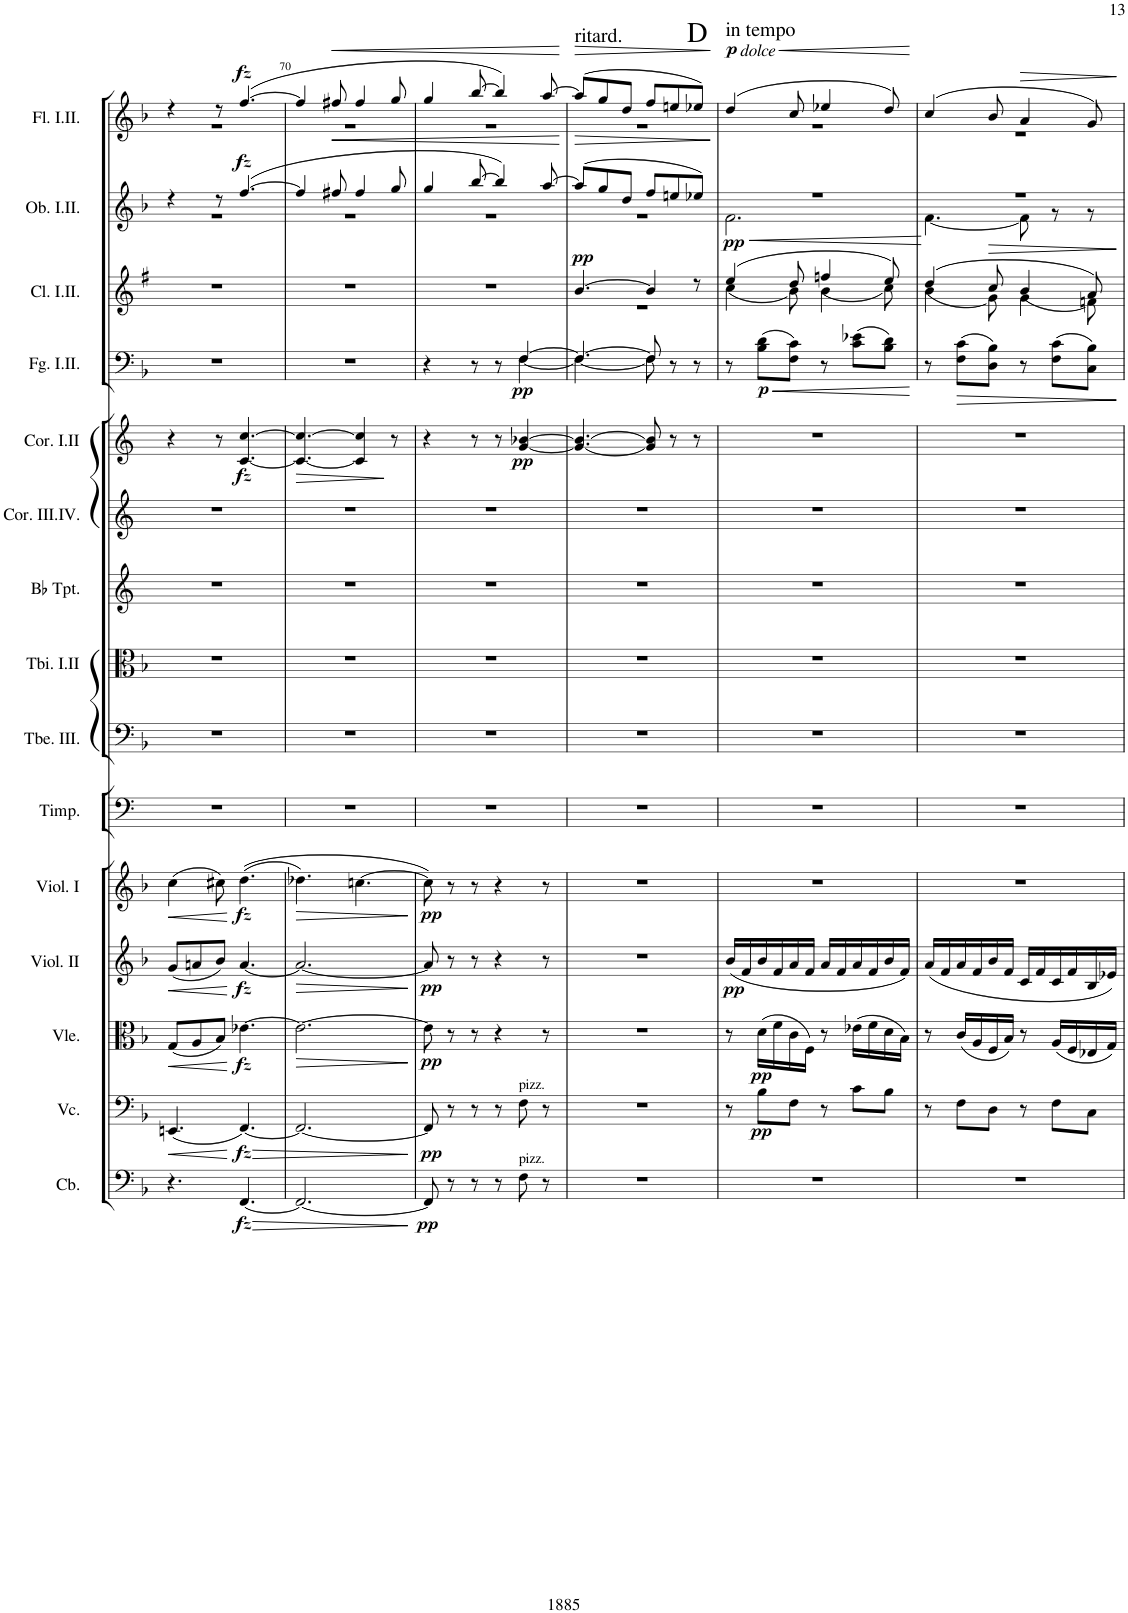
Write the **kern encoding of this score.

**kern	**dynam	**kern	**dynam	**kern	**dynam	**kern	**dynam	**kern	**dynam	**kern	**kern	**kern	**kern	**kern	**kern	**dynam	**kern	**dynam	**kern	**dynam	**kern	**dynam	**kern	**dynam
*part15	*part15	*part14	*part14	*part13	*part13	*part12	*part12	*part11	*part11	*part10	*part9	*part8	*part7	*part6	*part5	*part5	*part4	*part4	*part3	*part3	*part2	*part2	*part1	*part1
*staff15	*staff15	*staff14	*staff14	*staff13	*staff13	*staff12	*staff12	*staff11	*staff11	*staff10	*staff9	*staff8	*staff7	*staff6	*staff5	*staff5	*staff4	*staff4	*staff3	*staff3	*staff2	*staff2	*staff1	*staff1
*I"Contrabassi	*	*I"Violoncelli	*	*I"Viole	*	*I"Violini II	*	*I"Violini I	*	*I"Timpani D, A	*I"Trombone III.	*I"Tromboni I.II.	*I"Trombe I.II. in D	*I"Corni in D III.IV.	*I"Corni in F I.II.	*	*I"Fagotti I.II.	*	*I"Clarinetti in B I.II.	*	*I"Oboi I.II.	*	*I"Flauti I.II.	*
*I'Cb.	*	*I'Vc.	*	*I'Vle.	*	*I'Viol. II	*	*I'Viol. I	*	*I'Timp.	*I'Tbe. III.	*I'Tbi. I.II	*I'Tbe. I.II.	*I'Cor. III.IV.	*I'Cor. I.II	*	*I'Fg. I.II.	*	*I'Cl. I.II.	*	*I'Ob. I.II.	*	*I'Fl. I.II.	*
!!LO:PB:g=z
*clefF4	*	*clefF4	*	*clefC3	*	*clefG2	*	*clefG2	*	*clefF4	*clefF4	*clefC3	*clefG2	*clefG2	*clefG2	*	*clefF4	*	*clefG2	*	*clefG2	*	*clefG2	*
*Trd7c12	*	*	*	*	*	*	*	*	*	*	*	*	*Trd1c2	*Trd6c10	*Trd4c7	*	*	*	*Trd1c2	*	*	*	*	*
*k[b-]	*	*k[b-]	*	*k[b-]	*	*k[b-]	*	*k[b-]	*	*k[]	*k[b-]	*k[b-]	*k[]	*k[]	*k[]	*	*k[b-]	*	*k[f#]	*	*k[b-]	*	*k[b-]	*
*M6/8	*	*M6/8	*	*M6/8	*	*M6/8	*	*M6/8	*	*M6/8	*M6/8	*M6/8	*M6/8	*M6/8	*M6/8	*	*M6/8	*	*M6/8	*	*M6/8	*	*M6/8	*
=69	=69	=69	=69	=69	=69	=69	=69	=69	=69	=69	=69	=69	=69	=69	=69	=69	=69	=69	=69	=69	=69	=69	=69	=69
!	!	!	!LO:HP:b	!	!LO:HP:b	!	!LO:HP:b	!	!LO:HP:b	!	!	!	!	!	!	!	!	!	!	!	!	!	!	!
*	*	*	*	*	*	*	*	*	*	*	*	*	*	*	*	*	*	*	*	*	*^	*	*^	*
4.r	.	(4.EEn/	<	(8G/L	<	(8g/L	<	(4cc\	<	2.r	2.r	2.r	2.r	2.r	4r	.	2.r	.	2.r	.	4r	2.r	.	4r	2.r	.
.	.	.	.	8A/	.	8an/	.	.	.	.	.	.	.	.	.	.	.	.	.	.	.	.	.	.	.	.
.	.	.	.	8B-/J)	.	8b-/J)	.	8cc#X\)	.	.	.	.	.	.	8r	.	.	.	.	.	8r	.	.	8r	.	.
!	!LO:DY:b	!	!LO:DY:b	!	!LO:DY:b	!	!LO:DY:b	!	!LO:DY:b	!	!	!	!	!	!	!LO:DY:b	!	!	!	!	!	!	!LO:DY:a	!	!	!LO:DY:a
[4.FF/	fz	[4.FF/)	fz	[4.e-X\	fz	[4.a/	fz	((4.dd\	fz	.	.	.	.	.	[4.c/ [4.cc/	fz	.	.	.	.	([4.ff/	.	fz	([4.ff/	.	fz
=70	=70	=70	=70	=70	=70	=70	=70	=70	=70	=70	=70	=70	=70	=70	=70	=70	=70	=70	=70	=70	=70	=70	=70	=70	=70	=70
2.FF/_	.	2.FF/_	.	2.e-\_	.	2.a/_	.	4.dd-X\)	.	2.r	2.r	2.r	2.r	2.r	4.c/_ 4.cc/_	.	2.r	.	2.r	.	4ff/]	2.r	.	4ff/]	2.r	.
!	!	!	!	!	!	!	!	!	!	!	!	!	!	!	!	!	!	!	!	!	!	!	!LO:HP:b	!	!	!LO:HP:b
.	.	.	.	.	.	.	.	.	.	.	.	.	.	.	.	.	.	.	.	.	8ff#X/	.	<	8ff#X/	.	<
.	.	.	.	.	.	.	.	[4.ccn\	.	.	.	.	.	.	4c/] 4cc/]	.	.	.	.	.	4ff#/	.	.	4ff#/	.	.
.	.	.	.	.	.	.	.	.	.	.	.	.	.	.	8r	.	.	.	.	.	8gg/	.	.	8gg/	.	.
*	*	*	*	*	*	*	*	*	*	*	*	*	*	*	*	*	*	*	*	*	*v	*v	*	*	*	*
*	*	*	*	*	*	*	*	*	*	*	*	*	*	*	*	*	*	*	*	*	*	*	*v	*v	*
.	.	.	[	.	[	.	[	.	[	.	.	.	.	.	.	.	.	.	.	.	.	.	.	.
=71	=71	=71	=71	=71	=71	=71	=71	=71	=71	=71	=71	=71	=71	=71	=71	=71	=71	=71	=71	=71	=71	=71	=71	=71
*	*	*	*	*	*	*	*	*	*	*	*	*	*	*	*	*	*^	*	*	*	*^	*	*^	*
!	!LO:DY:b	!	!LO:DY:b	!	!LO:DY:b	!	!LO:DY:b	!	!LO:DY:b	!	!	!	!	!	!	!	!	!	!	!	!	!	!	!	!	!	!
8FF/]	pp	8FF/]	pp	8e-\]	pp	8a/]	pp	8cc\])	pp	2.r	2.r	2.r	2.r	2.r	4r	.	4r	4ryy	.	2.r	.	4gg/	2.r	.	4gg/	2.r	.
8r	.	8r	.	8r	.	8r	.	8r	.	.	.	.	.	.	.	.	.	.	.	.	.	.	.	.	.	.	.
8r	.	8r	.	8r	.	8r	.	8r	.	.	.	.	.	.	8r	.	8r	8ryy	.	.	.	[8bb-/	.	.	[8bb-/	.	.
8r	.	8r	.	4r	.	4r	.	4r	.	.	.	.	.	.	8r	.	8r	8ryy	.	.	.	4bb-/])	.	.	4bb-/])	.	.
!	!	!LO:TX:a:t=pizz.	!	!	!	!	!	!	!	!	!	!	!	!	!	!	!	!	!	!	!	!	!	!	!	!	!
!LO:TX:a:t=pizz.	!	!	!	!	!	!	!	!	!	!	!	!	!	!	!	!	!	!	!	!	!	!	!	!	!	!	!
!	!	!	!	!	!	!	!	!	!	!	!	!	!	!	!	!LO:DY:b	!	!	!LO:DY:b	!	!	!	!	!	!	!	!
8F\	.	8F\	.	.	.	.	.	.	.	.	.	.	.	.	[4g/ [4b-X/	pp	[4F/	[4F\	pp	.	.	.	.	.	.	.	.
8r	.	8r	.	8r	.	8r	.	8r	.	.	.	.	.	.	.	.	.	.	.	.	.	[8aa/	.	.	[8aa/	.	.
*	*	*	*	*	*	*	*	*	*	*	*	*	*	*	*	*	*	*	*	*	*	*v	*v	*	*	*	*
*	*	*	*	*	*	*	*	*	*	*	*	*	*	*	*	*	*v	*v	*	*	*	*	*	*v	*v	*
.	.	.	.	.	.	.	.	.	.	.	.	.	.	.	.	.	.	.	.	.	.	[	.	[
=72	=72	=72	=72	=72	=72	=72	=72	=72	=72	=72	=72	=72	=72	=72	=72	=72	=72	=72	=72	=72	=72	=72	=72	=72
*	*	*	*	*	*	*	*	*	*	*	*	*	*	*	*	*	*^	*	*^	*	*	*	*	*
!	!	!	!	!	!	!	!	!	!	!	!	!	!	!	!	!	!	!	!	!	!	!	!	!	!LO:TX:a:t=ritard.	!
!	!	!	!	!	!	!	!	!	!	!	!	!	!	!	!	!	!	!	!	!	!	!LO:DY:a	!	!LO:HP:b	!	!LO:HP:b
*	*	*	*	*	*	*	*	*	*	*	*	*	*	*	*	*	*	*	*	*	*	*	*^	*	*^	*
2.r	.	2.r	.	2.r	.	2.r	.	2.r	.	2.r	2.r	2.r	2.r	2.r	4.g/_ 4.b-/_	.	4.F/_	4.F\_	.	[4.b/	2.r	pp	(8aa/L]	2.r	>	(8aa/L]	2.r	>
.	.	.	.	.	.	.	.	.	.	.	.	.	.	.	.	.	.	.	.	.	.	.	8gg/	.	.	8gg/	.	.
.	.	.	.	.	.	.	.	.	.	.	.	.	.	.	.	.	.	.	.	.	.	.	8dd/J	.	.	8dd/J	.	.
.	.	.	.	.	.	.	.	.	.	.	.	.	.	.	8g/] 8b-/]	.	8F/]	8F\]	.	4b/]	.	.	8ff/L	.	.	8ff/L	.	.
.	.	.	.	.	.	.	.	.	.	.	.	.	.	.	8r	.	8r	8ryy	.	.	.	.	8een/	.	.	8een/	.	.
.	.	.	.	.	.	.	.	.	.	.	.	.	.	.	8r	.	8r	8ryy	.	8r	.	.	8ee-X/J)	.	.	8ee-X/J)	.	.
*	*	*	*	*	*	*	*	*	*	*	*	*	*	*	*	*	*v	*v	*	*	*	*	*v	*v	*	*v	*v	*
*	*	*	*	*	*	*	*	*	*	*	*	*	*	*	*	*	*	*	*v	*v	*	*	*	*	*
.	.	.	.	.	.	.	.	.	.	.	.	.	.	.	.	.	.	.	.	.	.	]	.	]
!!LO:REH:place=s1:a:enc=none:fs=20:t=D
=73	=73	=73	=73	=73	=73	=73	=73	=73	=73	=73	=73	=73	=73	=73	=73	=73	=73	=73	=73	=73	=73	=73	=73	=73
!	!	!	!	!	!	!	!	!	!	!	!	!	!	!	!	!	!	!	!	!	!	!	!LO:TX:a:t=in tempo	!
!	!	!	!	!	!	!	!	!	!	!	!	!	!	!	!	!	!	!	!	!	!	!	!LO:TX:a:i:t=dolce	!
!	!	!	!	!	!	!	!LO:DY:b	!	!	!	!	!	!	!	!	!	!	!	!	!LO:HP:b	!	!LO:DY:b	!	!LO:HP:b
*	*	*	*	*	*	*	*	*	*	*	*	*	*	*	*	*	*	*	*^	*	*^	*	*^	*
!	!	!	!	!	!	!	!	!	!	!	!	!	!	!	!	!	!	!	!	!	!	!	!	!	!	!	!LO:DY:n=1:a
2.r	.	8r	.	8r	.	(16b-/LL	pp	2.r	.	2.r	2.r	2.r	2.r	2.r	2.r	.	8r	.	(4ee/	(4cc\	<	2.r	2.f\	pp	(4dd/	2.r	< p
.	.	.	.	.	.	16f/	.	.	.	.	.	.	.	.	.	.	.	.	.	.	.	.	.	.	.	.	.
!	!	!	!LO:DY:b	!	!LO:DY:b	!	!	!	!	!	!	!	!	!	!	!	!	!LO:HP:b	!	!	!	!	!	!	!	!	!
!	!	!	!	!	!	!	!	!	!	!	!	!	!	!	!	!	!	!LO:DY:n=1:b	!	!	!	!	!	!	!	!	!
.	.	8B-\L	pp	(16d\LL	pp	16b-/	.	.	.	.	.	.	.	.	.	.	(8B-\ 8d\L	< p	.	.	.	.	.	.	.	.	.
.	.	.	.	16f\	.	16f/	.	.	.	.	.	.	.	.	.	.	.	.	.	.	.	.	.	.	.	.	.
.	.	8F\J	.	16c\	.	16a/	.	.	.	.	.	.	.	.	.	.	8F\ 8c\J)	.	8dd/	8b\)	.	.	.	.	8cc/	.	.
.	.	.	.	16F\JJ)	.	16f/JJ	.	.	.	.	.	.	.	.	.	.	.	.	.	.	.	.	.	.	.	.	.
.	.	8r	.	8r	.	16a/LL	.	.	.	.	.	.	.	.	.	.	8r	.	4ffn/	(4b\	.	.	.	.	4ee-X/	.	.
.	.	.	.	.	.	16f/	.	.	.	.	.	.	.	.	.	.	.	.	.	.	.	.	.	.	.	.	.
.	.	8c\L	.	(16e-X\LL	.	16a/	.	.	.	.	.	.	.	.	.	.	(8c\ 8e-X\L	.	.	.	.	.	.	.	.	.	.
.	.	.	.	16f\	.	16f/	.	.	.	.	.	.	.	.	.	.	.	.	.	.	.	.	.	.	.	.	.
.	.	8B-\J	.	16d\	.	16b-/	.	.	.	.	.	.	.	.	.	.	8B-\ 8d\J)	.	8ee/)	8cc\)	.	.	.	.	8dd/)	.	.
.	.	.	.	16B-\JJ)	.	16f/JJ)	.	.	.	.	.	.	.	.	.	.	.	.	.	.	.	.	.	.	.	.	.
*	*	*	*	*	*	*	*	*	*	*	*	*	*	*	*	*	*	*	*v	*v	*	*	*	*	*v	*v	*
*	*	*	*	*	*	*	*	*	*	*	*	*	*	*	*	*	*	*	*	*	*v	*v	*	*	*
.	.	.	.	.	.	.	.	.	.	.	.	.	.	.	.	.	.	.	.	.	.	.	.	[
=74	=74	=74	=74	=74	=74	=74	=74	=74	=74	=74	=74	=74	=74	=74	=74	=74	=74	=74	=74	=74	=74	=74	=74	=74
*	*	*	*	*	*	*	*	*	*	*	*	*	*	*	*	*	*	*	*^	*	*^	*	*^	*
2.r	.	8r	.	8r	.	(16a/LL	.	2.r	.	2.r	2.r	2.r	2.r	2.r	2.r	.	8r	.	(4dd/	(4b\	.	2.r	[4.f\	.	(4cc/	2.r	.
.	.	.	.	.	.	16f/	.	.	.	.	.	.	.	.	.	.	.	.	.	.	.	.	.	.	.	.	.
.	.	8F\L	.	(16c/LL	.	16a/	.	.	.	.	.	.	.	.	.	.	(8F\ 8c\L	.	.	.	.	.	.	.	.	.	.
.	.	.	.	16A/	.	16f/	.	.	.	.	.	.	.	.	.	.	.	.	.	.	.	.	.	.	.	.	.
.	.	8D\J	.	16F/	.	16b-/	.	.	.	.	.	.	.	.	.	.	8D\ 8B-\J)	.	8cc/	8g\)	.	.	.	.	8b-/	.	.
.	.	.	.	16B-/JJ)	.	16f/JJ	.	.	.	.	.	.	.	.	.	.	.	.	.	.	.	.	.	.	.	.	.
!	!	!	!	!	!	!	!	!	!	!	!	!	!	!	!	!	!	!	!	!	!	!	!	!	!	!	!LO:HP:b
.	.	8r	.	8r	.	16c/LL	.	.	.	.	.	.	.	.	.	.	8r	.	4b/	(4g\	.	.	8f\]	.	4a/	.	>
.	.	.	.	.	.	16f/	.	.	.	.	.	.	.	.	.	.	.	.	.	.	.	.	.	.	.	.	.
.	.	8F\L	.	(16A/LL	.	16c/	.	.	.	.	.	.	.	.	.	.	(8F\ 8c\L	.	.	.	.	.	8r	.	.	.	.
.	.	.	.	16F/	.	16f/	.	.	.	.	.	.	.	.	.	.	.	.	.	.	.	.	.	.	.	.	.
.	.	8C\J	.	16E-X/	.	16B-/	.	.	.	.	.	.	.	.	.	.	8C\ 8B-\J)	.	8a/)	8fn\)	.	.	8r	.	8g/)	.	.
.	.	.	.	16G/JJ)	.	16e-X/JJ)	.	.	.	.	.	.	.	.	.	.	.	.	.	.	.	.	.	.	.	.	.
*	*	*	*	*	*	*	*	*	*	*	*	*	*	*	*	*	*	*	*v	*v	*	*	*	*	*v	*v	*
*	*	*	*	*	*	*	*	*	*	*	*	*	*	*	*	*	*	*	*	*	*v	*v	*	*	*
.	.	.	.	.	.	.	.	.	.	.	.	.	.	.	.	.	.	[	.	[	.	.	.	]
=	=	=	=	=	=	=	=	=	=	=	=	=	=	=	=	=	=	=	=	=	=	=	=	=
*-	*-	*-	*-	*-	*-	*-	*-	*-	*-	*-	*-	*-	*-	*-	*-	*-	*-	*-	*-	*-	*-	*-	*-	*-
